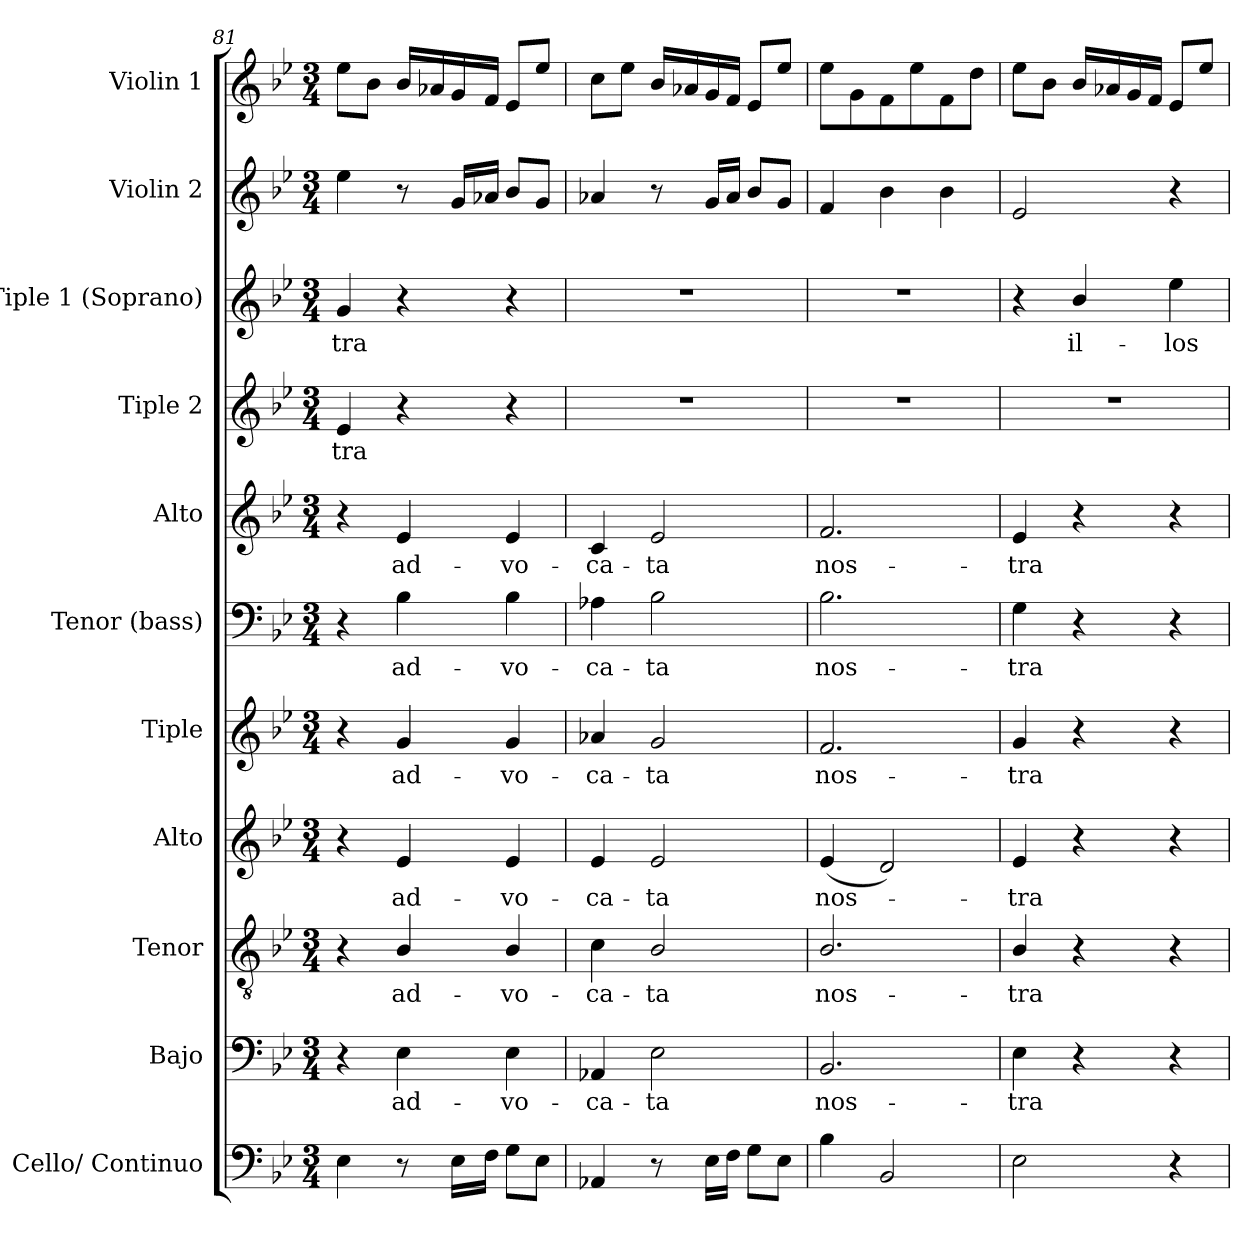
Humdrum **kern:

**kern	**kern	**text	**kern	**text	**kern	**text	**kern	**text	**kern	**text	**kern	**text	**kern	**text	**kern	**text	**kern	**kern
*part11	*part10	*part10	*part9	*part9	*part8	*part8	*part7	*part7	*part6	*part6	*part5	*part5	*part4	*part4	*part3	*part3	*part2	*part1
*staff11	*staff10	*staff10	*staff9	*staff9	*staff8	*staff8	*staff7	*staff7	*staff6	*staff6	*staff5	*staff5	*staff4	*staff4	*staff3	*staff3	*staff2	*staff1
*I"Cello/ Continuo	*I"Bajo	*	*I"Tenor	*	*I"Alto	*	*I"Tiple	*	*I"Tenor  (bass)	*	*I"Alto	*	*I"Tiple 2	*	*I"Tiple 1 (Soprano)	*	*I"Violin 2	*I"Violin 1
*I'Cont.	*I'B.	*	*I'T.	*	*I'A.	*	*	*	*I'B.	*	*I'A.	*	*	*	*I'S.	*	*I'Vln. 2	*I'Vln. 1
!!LO:PB:g=z
*clefF4	*clefF4	*	*clefGv2	*	*clefG2	*	*clefG2	*	*clefF4	*	*clefG2	*	*clefG2	*	*clefG2	*	*clefG2	*clefG2
*	*	*	*ITrd7c12	*	*	*	*	*	*	*	*	*	*	*	*	*	*	*
*k[b-e-]	*k[b-e-]	*	*k[b-e-]	*	*k[b-e-]	*	*k[b-e-]	*	*k[b-e-]	*	*k[b-e-]	*	*k[b-e-]	*	*k[b-e-]	*	*k[b-e-]	*k[b-e-]
*B-:	*B-:	*	*B-:	*	*B-:	*	*B-:	*	*B-:	*	*B-:	*	*B-:	*	*B-:	*	*B-:	*B-:
*M3/4	*M3/4	*	*M3/4	*	*M3/4	*	*M3/4	*	*M3/4	*	*M3/4	*	*M3/4	*	*M3/4	*	*M3/4	*M3/4
=81	=81	=81	=81	=81	=81	=81	=81	=81	=81	=81	=81	=81	=81	=81	=81	=81	=81	=81
!	!	!	!	!	!	!	!	!	!	!	!	!	!	!LO:LY:b:color=#000000	!	!	!	!
!	!	!	!	!	!	!	!	!	!	!	!	!	!	!	!	!LO:LY:b:color=#000000	!	!
4E-i\	4r	.	4r	.	4r	.	4r	.	4r	.	4r	.	4e-i/	-tra	4gi/	-tra	4ee-i\	8ee-i\L
.	.	.	.	.	.	.	.	.	.	.	.	.	.	.	.	.	.	8b-i\J
!	!	!LO:LY:b:color=#000000	!	!	!	!	!	!	!	!	!	!	!	!	!	!	!	!
!	!	!	!	!LO:LY:b:color=#000000	!	!	!	!	!	!	!	!	!	!	!	!	!	!
!	!	!	!	!	!	!LO:LY:b:color=#000000	!	!	!	!	!	!	!	!	!	!	!	!
!	!	!	!	!	!	!	!	!LO:LY:b:color=#000000	!	!	!	!	!	!	!	!	!	!
!	!	!	!	!	!	!	!	!	!	!LO:LY:b:color=#000000	!	!	!	!	!	!	!	!
!	!	!	!	!	!	!	!	!	!	!	!	!LO:LY:b:color=#000000	!	!	!	!	!	!
8r	4E-i\	ad-	4BB-i/	ad-	4e-i/	ad-	4gi/	ad-	4B-i\	ad-	4e-i/	ad-	4r	.	4r	.	8r	16b-i/LL
.	.	.	.	.	.	.	.	.	.	.	.	.	.	.	.	.	.	16a-Xi/
16E-i\LL	.	.	.	.	.	.	.	.	.	.	.	.	.	.	.	.	16gi/LL	16gi/
16Fi\JJ	.	.	.	.	.	.	.	.	.	.	.	.	.	.	.	.	16a-Xi/JJ	16fi/JJ
!	!	!LO:LY:b:color=#000000	!	!	!	!	!	!	!	!	!	!	!	!	!	!	!	!
!	!	!	!	!LO:LY:b:color=#000000	!	!	!	!	!	!	!	!	!	!	!	!	!	!
!	!	!	!	!	!	!LO:LY:b:color=#000000	!	!	!	!	!	!	!	!	!	!	!	!
!	!	!	!	!	!	!	!	!LO:LY:b:color=#000000	!	!	!	!	!	!	!	!	!	!
!	!	!	!	!	!	!	!	!	!	!LO:LY:b:color=#000000	!	!	!	!	!	!	!	!
!	!	!	!	!	!	!	!	!	!	!	!	!LO:LY:b:color=#000000	!	!	!	!	!	!
8Gi\L	4E-i\	-vo-	4BB-i/	-vo-	4e-i/	-vo-	4gi/	-vo-	4B-i\	-vo-	4e-i/	-vo-	4r	.	4r	.	8b-i/L	8e-i/L
8E-i\J	.	.	.	.	.	.	.	.	.	.	.	.	.	.	.	.	8gi/J	8ee-i/J
=82	=82	=82	=82	=82	=82	=82	=82	=82	=82	=82	=82	=82	=82	=82	=82	=82	=82	=82
!	!	!LO:LY:b:color=#000000	!	!	!	!	!	!	!	!	!	!	!	!	!	!	!	!
!	!	!	!	!LO:LY:b:color=#000000	!	!	!	!	!	!	!	!	!	!	!	!	!	!
!	!	!	!	!	!	!LO:LY:b:color=#000000	!	!	!	!	!	!	!	!	!	!	!	!
!	!	!	!	!	!	!	!	!LO:LY:b:color=#000000	!	!	!	!	!	!	!	!	!	!
!	!	!	!	!	!	!	!	!	!	!LO:LY:b:color=#000000	!	!	!	!	!	!	!	!
!	!	!	!	!	!	!	!	!	!	!	!	!LO:LY:b:color=#000000	!LO:N:vis=1	!	!LO:N:vis=1	!	!	!
4AA-Xi/	4AA-Xi/	-ca-	4Ci\	-ca-	4e-i/	-ca-	4a-Xi/	-ca-	4A-Xi\	-ca-	4ci/	-ca-	2.r	.	2.r	.	4a-Xi/	8cci\L
.	.	.	.	.	.	.	.	.	.	.	.	.	.	.	.	.	.	8ee-i\J
!	!	!LO:LY:b:color=#000000	!	!	!	!	!	!	!	!	!	!	!	!	!	!	!	!
!	!	!	!	!LO:LY:b:color=#000000	!	!	!	!	!	!	!	!	!	!	!	!	!	!
!	!	!	!	!	!	!LO:LY:b:color=#000000	!	!	!	!	!	!	!	!	!	!	!	!
!	!	!	!	!	!	!	!	!LO:LY:b:color=#000000	!	!	!	!	!	!	!	!	!	!
!	!	!	!	!	!	!	!	!	!	!LO:LY:b:color=#000000	!	!	!	!	!	!	!	!
!	!	!	!	!	!	!	!	!	!	!	!	!LO:LY:b:color=#000000	!	!	!	!	!	!
8r	2E-i\	-ta	2BB-i/	-ta	2e-i/	-ta	2gi/	-ta	2B-i\	-ta	2e-i/	-ta	.	.	.	.	8r	16b-i/LL
.	.	.	.	.	.	.	.	.	.	.	.	.	.	.	.	.	.	16a-Xi/
16E-i\LL	.	.	.	.	.	.	.	.	.	.	.	.	.	.	.	.	16gi/LL	16gi/
16Fi\JJ	.	.	.	.	.	.	.	.	.	.	.	.	.	.	.	.	16a-i/JJ	16fi/JJ
8Gi\L	.	.	.	.	.	.	.	.	.	.	.	.	.	.	.	.	8b-i/L	8e-i/L
8E-i\J	.	.	.	.	.	.	.	.	.	.	.	.	.	.	.	.	8gi/J	8ee-i/J
=83	=83	=83	=83	=83	=83	=83	=83	=83	=83	=83	=83	=83	=83	=83	=83	=83	=83	=83
!	!	!LO:LY:b:color=#000000	!	!	!	!	!	!	!	!	!	!	!	!	!	!	!	!
!	!	!	!	!LO:LY:b:color=#000000	!	!	!	!	!	!	!	!	!	!	!	!	!	!
!	!	!	!	!	!	!LO:LY:b:color=#000000	!	!	!	!	!	!	!	!	!	!	!	!
!	!	!	!	!	!	!	!	!LO:LY:b:color=#000000	!	!	!	!	!	!	!	!	!	!
!	!	!	!	!	!	!	!	!	!	!LO:LY:b:color=#000000	!	!	!	!	!	!	!	!
!	!	!	!	!	!	!	!	!	!	!	!	!LO:LY:b:color=#000000	!LO:N:vis=1	!	!LO:N:vis=1	!	!	!
4B-i\	2.BB-i/	nos-	2.BB-i/	nos-	(4e-i/	nos-	2.fi/	nos-	2.B-i\	nos-	2.fi/	nos-	2.r	.	2.r	.	4fi/	8ee-i\L
.	.	.	.	.	.	.	.	.	.	.	.	.	.	.	.	.	.	8gi\
2BB-i/	.	.	.	.	2di/)	.	.	.	.	.	.	.	.	.	.	.	4b-i\	8fi\
.	.	.	.	.	.	.	.	.	.	.	.	.	.	.	.	.	.	8ee-i\
.	.	.	.	.	.	.	.	.	.	.	.	.	.	.	.	.	4b-i\	8fi\
.	.	.	.	.	.	.	.	.	.	.	.	.	.	.	.	.	.	8ddi\J
=84	=84	=84	=84	=84	=84	=84	=84	=84	=84	=84	=84	=84	=84	=84	=84	=84	=84	=84
!	!	!LO:LY:b:color=#000000	!	!	!	!	!	!	!	!	!	!	!	!	!	!	!	!
!	!	!	!	!LO:LY:b:color=#000000	!	!	!	!	!	!	!	!	!	!	!	!	!	!
!	!	!	!	!	!	!LO:LY:b:color=#000000	!	!	!	!	!	!	!	!	!	!	!	!
!	!	!	!	!	!	!	!	!LO:LY:b:color=#000000	!	!	!	!	!	!	!	!	!	!
!	!	!	!	!	!	!	!	!	!	!LO:LY:b:color=#000000	!	!	!	!	!	!	!	!
!	!	!	!	!	!	!	!	!	!	!	!	!LO:LY:b:color=#000000	!LO:N:vis=1	!	!	!	!	!
2E-i\	4E-i\	-tra	4BB-i/	-tra	4e-i/	-tra	4gi/	-tra	4Gi\	-tra	4e-i/	-tra	2.r	.	4r	.	2e-i/	8ee-i\L
.	.	.	.	.	.	.	.	.	.	.	.	.	.	.	.	.	.	8b-i\J
!	!	!	!	!	!	!	!	!	!	!	!	!	!	!	!	!LO:LY:b:color=#000000	!	!
.	4r	.	4r	.	4r	.	4r	.	4r	.	4r	.	.	.	4b-i/	il-	.	16b-i/LL
.	.	.	.	.	.	.	.	.	.	.	.	.	.	.	.	.	.	16a-Xi/
.	.	.	.	.	.	.	.	.	.	.	.	.	.	.	.	.	.	16gi/
.	.	.	.	.	.	.	.	.	.	.	.	.	.	.	.	.	.	16fi/JJ
!	!	!	!	!	!	!	!	!	!	!	!	!	!	!	!	!LO:LY:b:color=#000000	!	!
4r	4r	.	4r	.	4r	.	4r	.	4r	.	4r	.	.	.	4ee-i\	-los	4r	8e-i/L
.	.	.	.	.	.	.	.	.	.	.	.	.	.	.	.	.	.	8ee-i/J
=	=	=	=	=	=	=	=	=	=	=	=	=	=	=	=	=	=	=
*-	*-	*-	*-	*-	*-	*-	*-	*-	*-	*-	*-	*-	*-	*-	*-	*-	*-	*-
